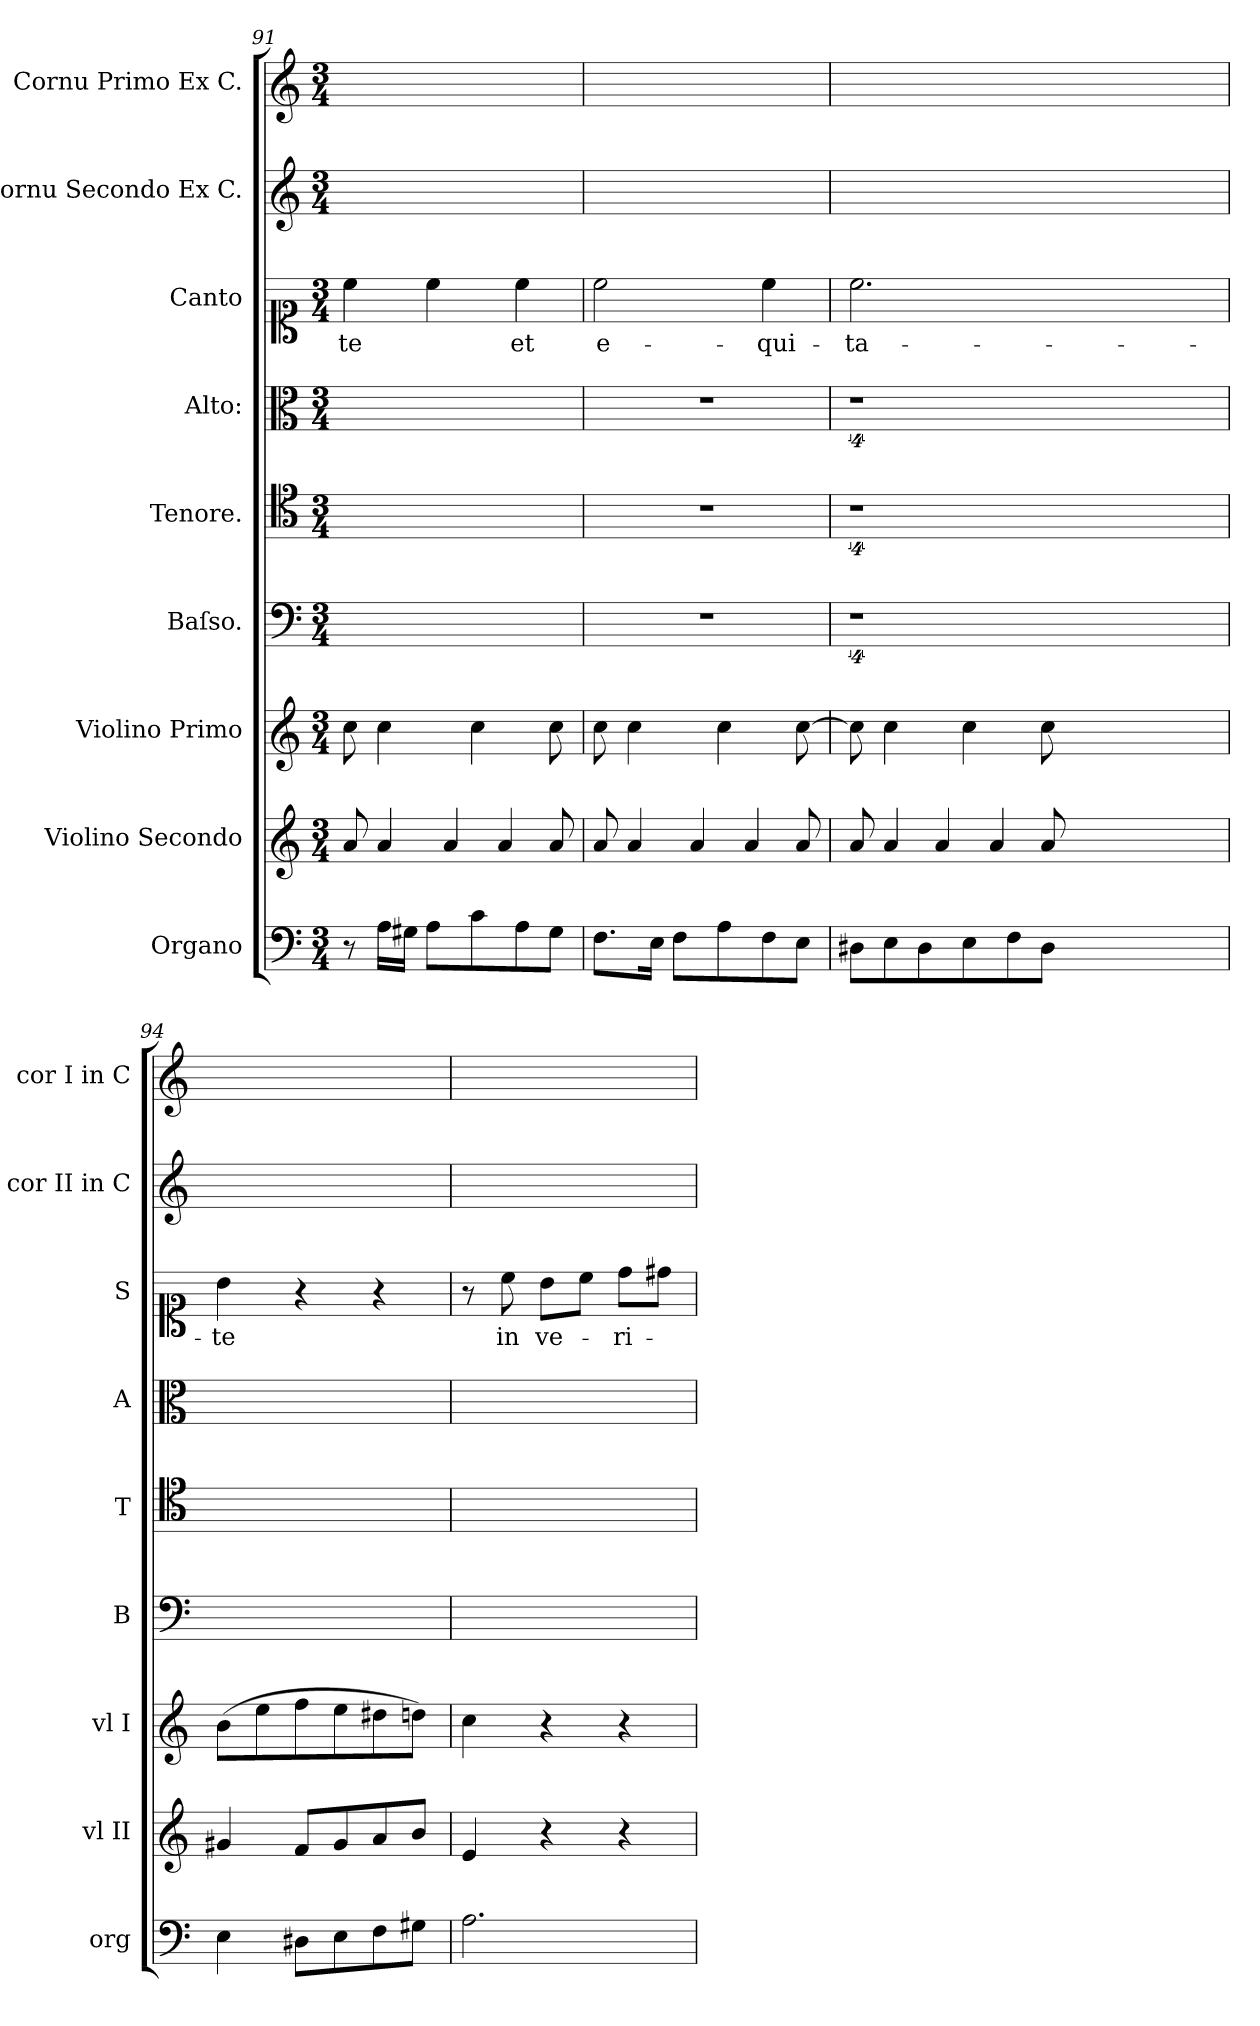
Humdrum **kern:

**kern	**kern	**kern	**kern	**kern	**kern	**kern	**text	**kern	**kern
*part9	*part8	*part7	*part6	*part5	*part4	*part3	*part3	*part2	*part1
*staff9	*staff8	*staff7	*staff6	*staff5	*staff4	*staff3	*staff3	*staff2	*staff1
*I"Organo	*I"Violino Secondo	*I"Violino Primo	*I"Baſso.	*I"Tenore.	*I"Alto:	*I"Canto	*	*I"Cornu Secondo Ex C.	*I"Cornu Primo Ex C.
*I'org	*I'vl II	*I'vl I	*I'B	*I'T	*I'A	*I'S	*	*I'cor II in C	*I'cor I in C
*clefF4	*clefG2	*clefG2	*clefF4	*clefC4	*clefC3	*clefC1	*	*clefG2	*clefG2
*k[]	*k[]	*k[]	*k[]	*k[]	*k[]	*k[]	*	*k[]	*k[]
*C:	*C:	*C:	*C:	*C:	*C:	*C:	*	*C:	*C:
*M3/4	*M3/4	*M3/4	*M3/4	*M3/4	*M3/4	*M3/4	*	*M3/4	*M3/4
=91	=91	=91	=91	=91	=91	=91	=91	=91	=91
8r	8a/	8cc\	2.ryy	2.ryy	2.ryy	4cc\	-te	2.ryy	2.ryy
*	*Xtuplet	*	*	*	*	*	*	*	*
16A\LL	6a/	4cc\	.	.	.	.	.	.	.
16G#X\JJ	.	.	.	.	.	.	.	.	.
8A\L	.	.	.	.	.	4cc\	.	.	.
.	6a/	.	.	.	.	.	.	.	.
8c\	.	4cc\	.	.	.	.	.	.	.
.	6a/	.	.	.	.	.	.	.	.
8A\	.	.	.	.	.	4cc\	et	.	.
8G#\J	8a/	8cc\	.	.	.	.	.	.	.
=92	=92	=92	=92	=92	=92	=92	=92	=92	=92
8.F\L	8a/	8cc\	2.r	2.r	2.r	2cc\	e-	2.ryy	2.ryy
.	6a/	4cc\	.	.	.	.	.	.	.
16E\Jk	.	.	.	.	.	.	.	.	.
8F\L	.	.	.	.	.	.	.	.	.
.	6a/	.	.	.	.	.	.	.	.
8A\	.	4cc\	.	.	.	.	.	.	.
.	6a/	.	.	.	.	.	.	.	.
8F\	.	.	.	.	.	4cc\	-qui-	.	.
8E\J	8a/	[8cc\	.	.	.	.	.	.	.
=93	=93	=93	=93	=93	=93	=93	=93	=93	=93
8D#X\L	8a/	8cc\]	4%9r	4%9r	4%9r	2.cc\	-ta-	2.ryy	2.ryy
8E\	6a/	4cc\	.	.	.	.	.	.	.
8D#\	.	.	.	.	.	.	.	.	.
.	6a/	.	.	.	.	.	.	.	.
8E\	.	4cc\	.	.	.	.	.	.	.
.	6a/	.	.	.	.	.	.	.	.
8F\	.	.	.	.	.	.	.	.	.
8D#\J	8a/	8cc\	.	.	.	.	.	.	.
1.ryy	1.ryy	1.ryy	.	.	.	1.ryy	.	1.ryy	1.ryy
=94	=94	=94	=94	=94	=94	=94	=94	=94	=94
4E\	4g#X/	(8b\L	2.ryy	2.ryy	2.ryy	4b\	-te	2.ryy	2.ryy
.	.	8ee\	.	.	.	.	.	.	.
8D#X\L	8f/L	8ff\	.	.	.	4r	.	.	.
8E\	8g#/	8ee\	.	.	.	.	.	.	.
8F\	8a/	8dd#X\	.	.	.	4r	.	.	.
8G#X\J	8b/J	8ddn\J)	.	.	.	.	.	.	.
=95	=95	=95	=95	=95	=95	=95	=95	=95	=95
2.A\	4e/	4cc\	2.ryy	2.ryy	2.ryy	8r	.	2.ryy	2.ryy
.	.	.	.	.	.	8cc\	in	.	.
.	4r	4r	.	.	.	8b\L	ve-	.	.
.	.	.	.	.	.	8cc\J	.	.	.
.	4r	4r	.	.	.	8dd\L	-ri-	.	.
.	.	.	.	.	.	8dd#X\J	.	.	.
=	=	=	=	=	=	=	=	=	=
*-	*-	*-	*-	*-	*-	*-	*-	*-	*-
